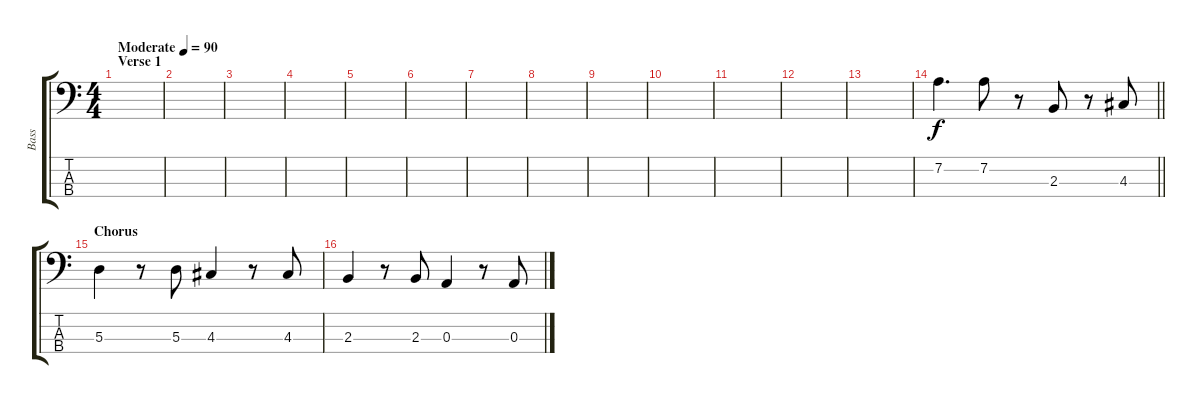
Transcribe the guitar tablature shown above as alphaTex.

\track ("Bass" "Bass") {instrument electricbassfinger}
\staff {score tabs}
\tuning (G2 D2 A1 E1) {hide}
\ts (4 4)
\section ("" "Verse 1")
\tempo (90 "Moderate")
\clef f4
\ks c
|
|
|
|
|
|
|
|
|
|
|
|
|
\barLineRight lightlight
7.2.4{d} 7.2.8 r.8 2.3.8 r.8 4.3.8 |
\section ("" "Chorus")
5.3.4 r.8 5.3.8 4.3.4 r.8 4.3.8 |
2.3.4 r.8 2.3.8 0.3.4 r.8 0.3.8
